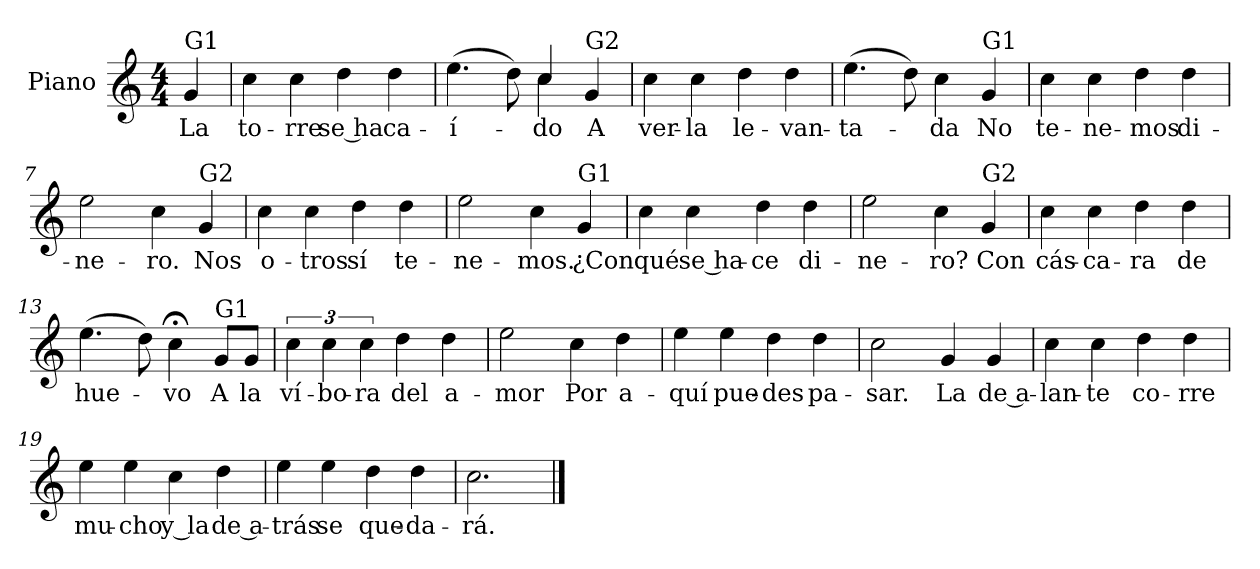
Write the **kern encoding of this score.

**kern	**text
*part1	*part1
*staff1	*staff1
*I"Piano	*
*I'Pno.	*
*clefG2	*
*k[]	*
*M4/4	*
=1	=1
!LO:TX:a:t=G1	!
4g/	La
=2	=2
4cc\	to-
4cc\	-rre
4dd\	se ha
4dd\	ca-
=3	=3
*^	*
(>4.ee\	2ryy	-í-
8dd\)	.	.
4cc\	4cc/	-do
!LO:TX:a:t=G2	!	!
4g/	4ryy	A
*v	*v	*
=4	=4
4cc\	ver-
4cc\	-la
4dd\	le-
4dd\	-van-
=5	=5
(>4.ee\	-ta-
8dd\)	.
4cc\	-da
!LO:TX:a:t=G1	!
4g/	No
!!LO:LB:g=z
=6	=6
4cc\	te-
4cc\	-ne-
4dd\	-mos
4dd\	di-
=7	=7
2ee\	-ne-
4cc\	-ro.
!LO:TX:a:t=G2	!
4g/	Nos
=8	=8
4cc\	o-
4cc\	-tros
4dd\	sí
4dd\	te-
=9	=9
2ee\	-ne-
4cc\	-mos.
!LO:TX:a:t=G1	!
4g/	¿Con
!!LO:LB:g=z
=10	=10
4cc\	qué
4cc\	se ha-
4dd\	-ce
4dd\	di-
=11	=11
2ee\	-ne-
4cc\	-ro?
!LO:TX:a:t=G2	!
4g/	Con
=12	=12
4cc\	cás-
4cc\	-ca-
4dd\	-ra
4dd\	de
=13	=13
(4.ee\	hue-
8dd\)	.
4cc;<\	-vo
!LO:TX:a:t=G1	!
8g/L	A
8g/J	la
!!LO:LB:g=z
=14	=14
6cc\	ví-
6cc\	-bo-
6cc\	-ra
4dd\	del
4dd\	a-
=15	=15
2ee\	-mor
4cc\	Por
4dd\	a-
=16	=16
4ee\	-quí
4ee\	pue-
4dd\	-des
4dd\	pa-
=17	=17
2cc\	-sar.
4g/	La
4g/	de a-
!!LO:LB:g=z
=18	=18
4cc\	-lan-
4cc\	-te
4dd\	co-
4dd\	-rre
=19	=19
4ee\	mu-
4ee\	-cho
4cc\	y la
4dd\	de a-
=20	=20
4ee\	-trás
4ee\	se
4dd\	que-
4dd\	-da-
=21	=21
2.cc\	-rá.
==	==
*-	*-
